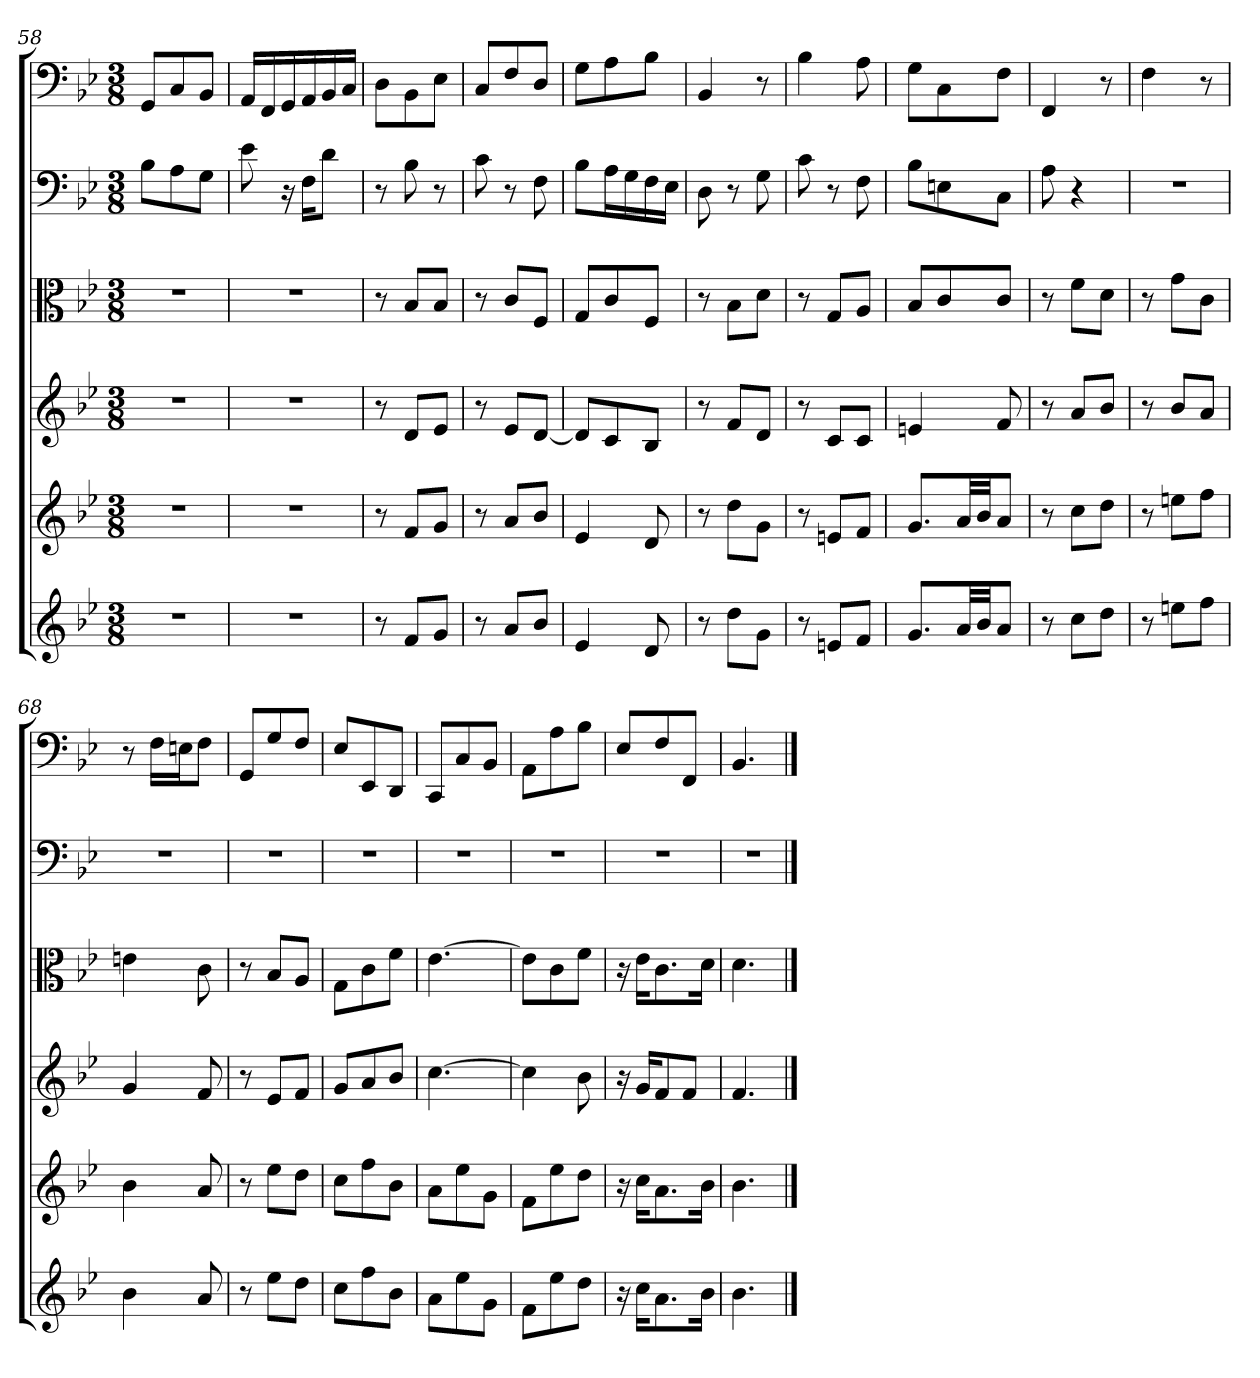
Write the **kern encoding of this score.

**kern	**kern	**kern	**kern	**kern	**kern
*part6	*part5	*part4	*part3	*part2	*part1
*staff6	*staff5	*staff4	*staff3	*staff2	*staff1
*	*	*	*clefC3	*clefF4	*clefF4
*k[b-e-]	*k[b-e-]	*k[b-e-]	*k[b-e-]	*k[b-e-]	*k[b-e-]
*B-:	*B-:	*B-:	*B-:	*B-:	*B-:
*M3/8	*M3/8	*M3/8	*M3/8	*M3/8	*M3/8
=58	=58	=58	=58	=58	=58
4.r	4.r	4.r	4.r	8B-\L	8GG/L
.	.	.	.	8A\	8C/
.	.	.	.	8G\J	8BB-/J
=59	=59	=59	=59	=59	=59
4.r	4.r	4.r	4.r	8e-	16AA/LL
.	.	.	.	.	16FF/
.	.	.	.	16r	16GG/
.	.	.	.	16F\KL	16AA/
.	.	.	.	8d\J	16BB-/
.	.	.	.	.	16C/JJ
=60	=60	=60	=60	=60	=60
8r	8r	8r	8r	8r	8D\L
8fL	8fL	8dL	8B-/L	8B-	8BB-\
8gJ	8gJ	8e-J	8B-/J	8r	8E-\J
=61	=61	=61	=61	=61	=61
8r	8r	8r	8r	8c	8C/L
8aL	8aL	8e-L	8c/L	8r	8F/
8b-J	8b-J	[8dJ	8F/J	8F	8D/J
=62	=62	=62	=62	=62	=62
4e-	4e-	8dL]	8G/L	8B-\L	8G\L
.	.	8c	8c/	16A\L	8A\
.	.	.	.	16G\	.
8d	8d	8B-J	8F/J	16F\	8B-\J
.	.	.	.	16E-\JJ	.
=63	=63	=63	=63	=63	=63
8r	8r	8r	8r	8D	4BB-
8ddL	8ddL	8fL	8B-\L	8r	.
8gJ	8gJ	8dJ	8d\J	8G	8r
=64	=64	=64	=64	=64	=64
8r	8r	8r	8r	8c	4B-
8enL	8enL	8cL	8G/L	8r	.
8fJ	8fJ	8cJ	8A/J	8F	8A
=65	=65	=65	=65	=65	=65
8.gL	8.gL	4en	8B-/L	8B-\L	8G\L
.	.	.	8c/	8En\	8C\
32aLL	32aLL	.	.	.	.
32b-JJ	32b-JJ	.	.	.	.
8aJ	8aJ	8f	8c/J	8C\J	8F\J
=66	=66	=66	=66	=66	=66
8r	8r	8r	8r	8A	4FF
8ccL	8ccL	8aL	8f\L	4r	.
8ddJ	8ddJ	8b-J	8d\J	.	8r
=67	=67	=67	=67	=67	=67
8r	8r	8r	8r	4.r	4F
8eenL	8eenL	8b-L	8g\L	.	.
8ffJ	8ffJ	8aJ	8c\J	.	8r
=68	=68	=68	=68	=68	=68
4b-	4b-	4g	4en	4.r	8r
.	.	.	.	.	16F\LL
.	.	.	.	.	16En\J
8a	8a	8f	8c	.	8F\J
=69	=69	=69	=69	=69	=69
8r	8r	8r	8r	4.r	8GG/L
8ee-L	8ee-L	8e-L	8B-/L	.	8G/
8ddJ	8ddJ	8fJ	8A/J	.	8F/J
=70	=70	=70	=70	=70	=70
8ccL	8ccL	8gL	8G\L	4.r	8E-/L
8ff	8ff	8a	8c\	.	8EE-/
8b-J	8b-J	8b-J	8f\J	.	8DD/J
=71	=71	=71	=71	=71	=71
8aL	8aL	[4.cc	[4.e-	4.r	8CC/L
8ee-	8ee-	.	.	.	8C/
8gJ	8gJ	.	.	.	8BB-/J
=72	=72	=72	=72	=72	=72
8fL	8fL	4cc]	8e-\L]	4.r	8AA\L
8ee-	8ee-	.	8c\	.	8A\
8ddJ	8ddJ	8b-	8f\J	.	8B-\J
=73	=73	=73	=73	=73	=73
16r	16r	16r	16r	4.r	8E-/L
16ccKL	16ccKL	16gKL	16e-\KL	.	.
8.a	8.a	8f	8.c\	.	8F/
.	.	8fJ	.	.	8FF/J
16b-Jk	16b-Jk	.	16d\Jk	.	.
=74	=74	=74	=74	=74	=74
4.b-	4.b-	4.f	4.d	4.r	4.BB-
==	==	==	==	==	==
*-	*-	*-	*-	*-	*-
